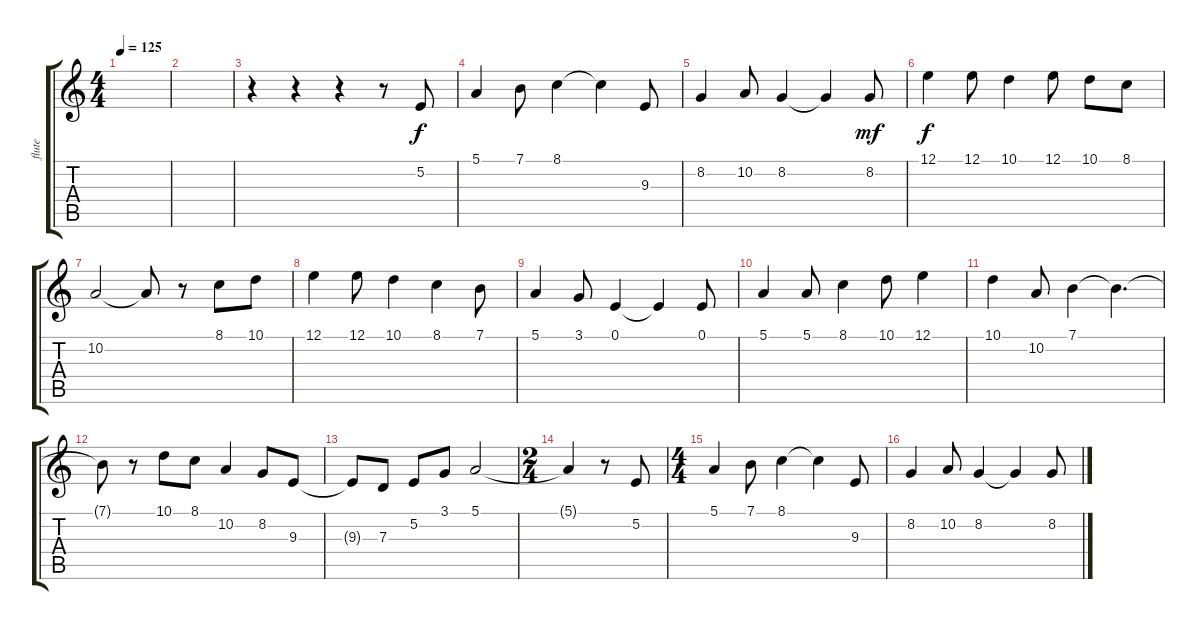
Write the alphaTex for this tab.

\track ("flute" "flute") {instrument recorder}
\staff {score tabs}
\tuning (E4 B3 G3 D3 A2 E2) {hide}
\ts (4 4)
\tempo 125
\clef g2
\ks c
|
|
r.4 r.4 r.4 r.8 5.2.8 |
5.1.4 7.1.8 8.1.4 8.1{t}.4 9.3.8 |
8.2.4 10.2.8 8.2.4 8.2{t}.4 8.2.8{dy mf} |
12.1.4{dy f} 12.1.8 10.1.4 12.1.8 10.1.8 8.1.8 |
10.2.2 10.2{t}.8 r.8 8.1.8 10.1.8 |
12.1.4 12.1.8 10.1.4 8.1.4 7.1.8 |
5.1.4 3.1.8 0.1.4 0.1{t}.4 0.1.8 |
5.1.4 5.1.8 8.1.4 10.1.8 12.1.4 |
10.1.4 10.2.8 7.1.4 7.1{t}.4{d} |
7.1{t}.8 r.8 10.1.8 8.1.8 10.2.4 8.2.8 9.3.8 |
9.3{t}.8 7.3.8 5.2.8 3.1.8 5.1.2 |
\ts (2 4)
5.1{t}.4 r.8 5.2.8 |
\ts (4 4)
5.1.4 7.1.8 8.1.4 8.1{t}.4 9.3.8 |
8.2.4 10.2.8 8.2.4 8.2{t}.4 8.2.8
